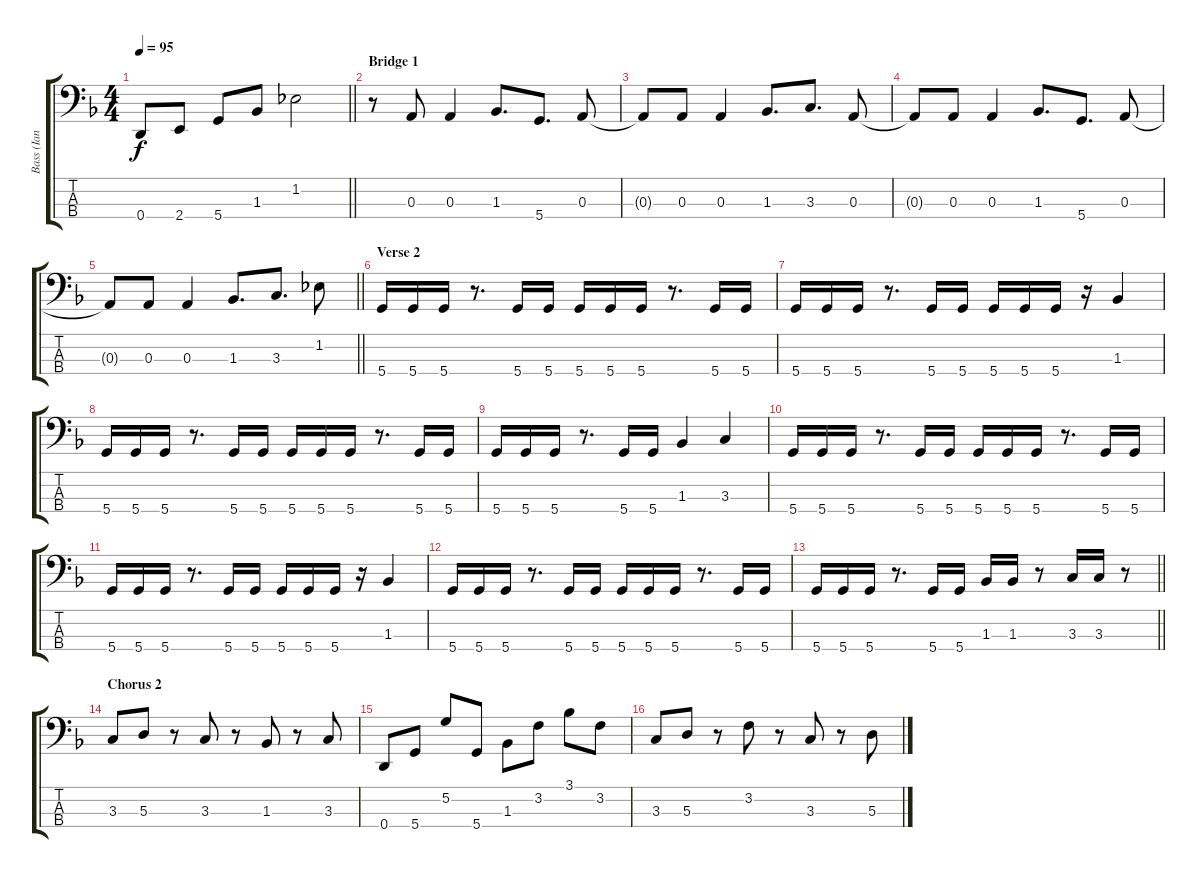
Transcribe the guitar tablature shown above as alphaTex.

\track ("Bass (Ian Hill)" "Bass (Ian ") {instrument electricbasspick}
\staff {score tabs}
\tuning (G2 D2 A1 D1) {hide}
\ts (4 4)
\tempo 95
\clef f4
\barLineRight lightlight
\ks dminor
0.4.8{dy f} 2.4.8 5.4.8 1.3.8 1.2.2 |
\section ("" "Bridge 1")
r.8 0.3.8 0.3.4 1.3.8{d} 5.4.8{d} 0.3.8 |
0.3{t}.8 0.3.8 0.3.4 1.3.8{d} 3.3.8{d} 0.3.8 |
0.3{t}.8 0.3.8 0.3.4 1.3.8{d} 5.4.8{d} 0.3.8 |
\barLineRight lightlight
0.3{t}.8 0.3.8 0.3.4 1.3.8{d} 3.3.8{d} 1.2.8 |
\section ("" "Verse 2")
5.4.16 5.4.16 5.4.16 r.8{d} 5.4.16 5.4.16 5.4.16 5.4.16 5.4.16 r.8{d} 5.4.16 5.4.16 |
5.4.16 5.4.16 5.4.16 r.8{d} 5.4.16 5.4.16 5.4.16 5.4.16 5.4.16 r.16 1.3.4 |
5.4.16 5.4.16 5.4.16 r.8{d} 5.4.16 5.4.16 5.4.16 5.4.16 5.4.16 r.8{d} 5.4.16 5.4.16 |
5.4.16 5.4.16 5.4.16 r.8{d} 5.4.16 5.4.16 1.3.4 3.3.4 |
5.4.16 5.4.16 5.4.16 r.8{d} 5.4.16 5.4.16 5.4.16 5.4.16 5.4.16 r.8{d} 5.4.16 5.4.16 |
5.4.16 5.4.16 5.4.16 r.8{d} 5.4.16 5.4.16 5.4.16 5.4.16 5.4.16 r.16 1.3.4 |
5.4.16 5.4.16 5.4.16 r.8{d} 5.4.16 5.4.16 5.4.16 5.4.16 5.4.16 r.8{d} 5.4.16 5.4.16 |
\barLineRight lightlight
5.4.16 5.4.16 5.4.16 r.8{d} 5.4.16 5.4.16 1.3.16 1.3.16 r.8 3.3.16 3.3.16 r.8 |
\section ("" "Chorus 2")
3.3.8 5.3.8 r.8 3.3.8 r.8 1.3.8 r.8 3.3.8 |
0.4.8 5.4.8 5.2.8 5.4.8 1.3.8 3.2.8 3.1.8 3.2.8 |
3.3.8 5.3.8 r.8 3.2.8 r.8 3.3.8 r.8 5.3.8
